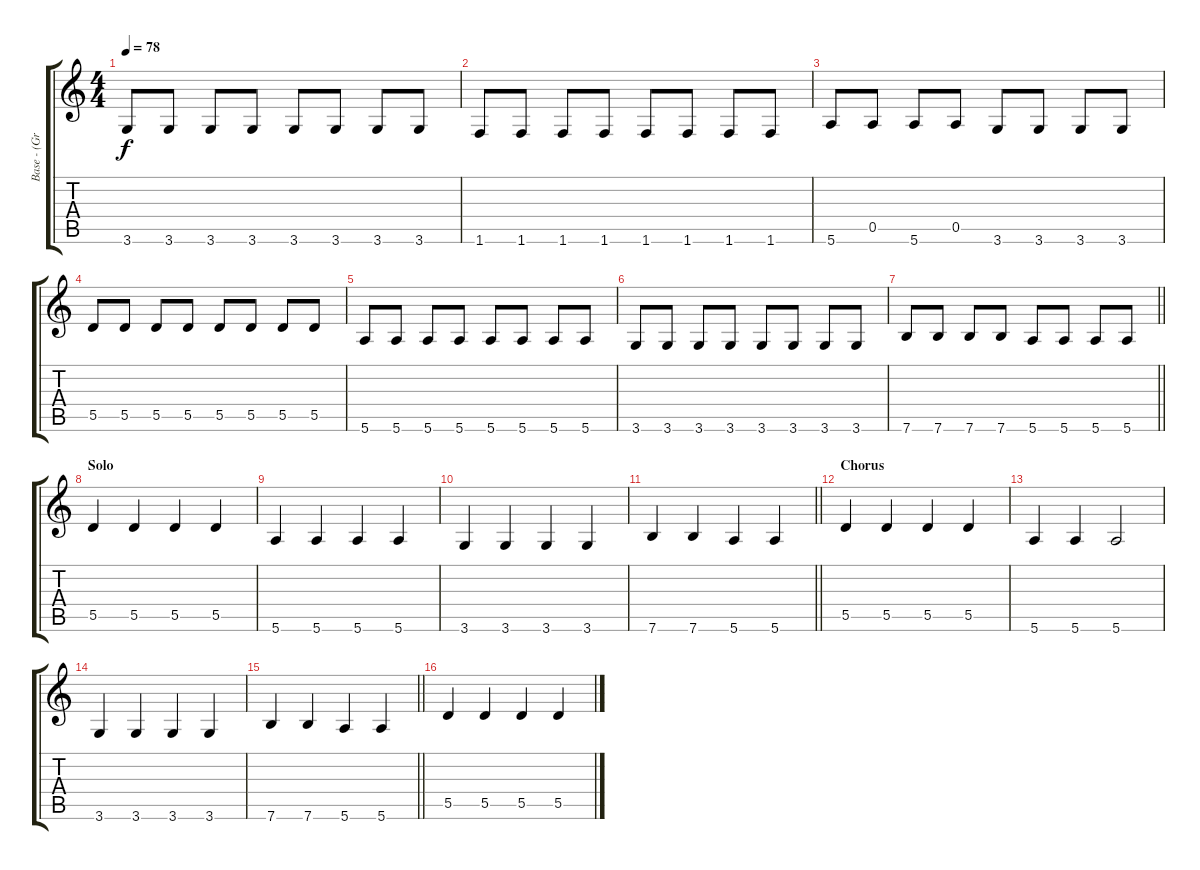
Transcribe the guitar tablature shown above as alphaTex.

\track ("Base - (Greggarbo)" "Base - (Gr") {instrument electricbassfinger}
\staff {score tabs}
\tuning (E4 B3 G3 D3 A2 E2) {hide}
\ts (4 4)
\tempo 78
\clef g2
\ks c
3.6.8{dy f} 3.6.8 3.6.8 3.6.8 3.6.8 3.6.8 3.6.8 3.6.8 |
1.6.8 1.6.8 1.6.8 1.6.8 1.6.8 1.6.8 1.6.8 1.6.8 |
5.6.8 0.5.8 5.6.8 0.5.8 3.6.8 3.6.8 3.6.8 3.6.8 |
5.5.8{volume 16} 5.5.8 5.5.8 5.5.8 5.5.8 5.5.8 5.5.8 5.5.8 |
5.6.8 5.6.8 5.6.8 5.6.8 5.6.8 5.6.8 5.6.8 5.6.8 |
3.6.8 3.6.8 3.6.8 3.6.8 3.6.8 3.6.8 3.6.8 3.6.8 |
\barLineRight lightlight
7.6.8 7.6.8 7.6.8 7.6.8 5.6.8 5.6.8 5.6.8 5.6.8 |
\section ("" "Solo")
5.5.4 5.5.4 5.5.4 5.5.4 |
5.6.4 5.6.4 5.6.4 5.6.4 |
3.6.4 3.6.4 3.6.4 3.6.4 |
\barLineRight lightlight
7.6.4 7.6.4 5.6.4 5.6.4 |
\section ("" "Chorus")
5.5.4 5.5.4 5.5.4 5.5.4 |
5.6.4 5.6.4 5.6.2 |
3.6.4 3.6.4 3.6.4 3.6.4 |
\barLineRight lightlight
7.6.4 7.6.4 5.6.4 5.6.4 |
5.5.4 5.5.4 5.5.4 5.5.4
